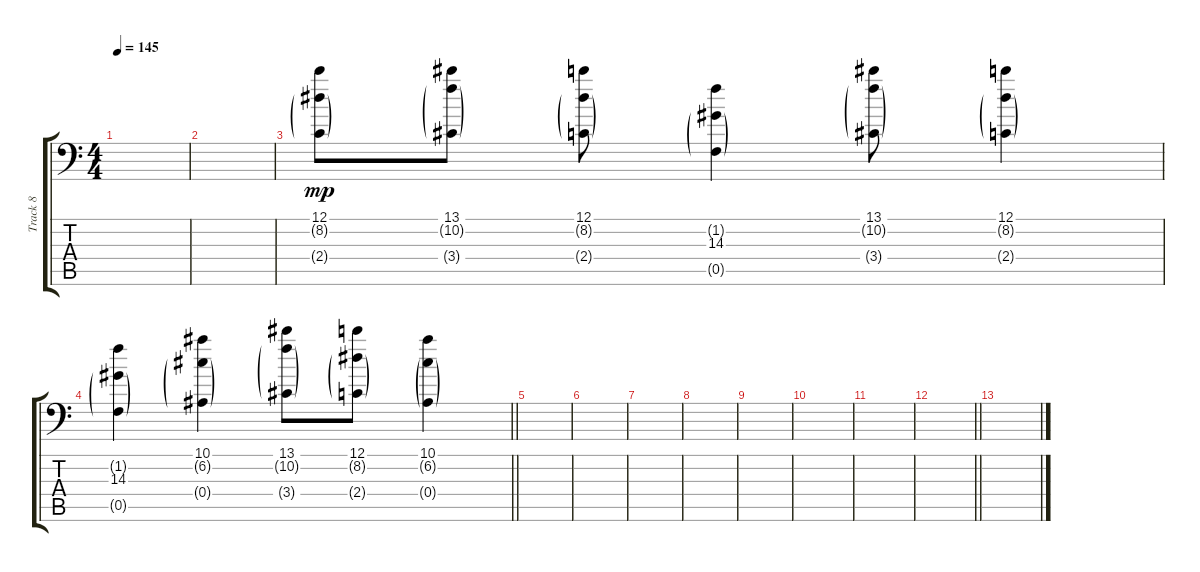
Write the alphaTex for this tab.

\track ("Track 8" "Track 8") {instrument distortionguitar}
\staff {score tabs}
\tuning (C4 G3 Eb3 Bb2 F2 Bb1) {hide}
\ts (4 4)
\tempo 145
\clef f4
\ks c
|
|
(12.1 8.2{g} 2.4{g}).8{dy mp volume 16 instrument brightacousticpiano} (13.1 10.2{g} 3.4{g}).8 (12.1 8.2{g} 2.4{g}).8 (1.2{g} 14.3 0.5{g}).4 (13.1 10.2{g} 3.4{g}).8 (12.1 8.2{g} 2.4{g}).4 |
\barLineRight lightlight
(1.2{g} 14.3 0.5{g}).4 (10.1 6.2{g} 0.4{g}).4 (13.1 10.2{g} 3.4{g}).8 (12.1 8.2{g} 2.4{g}).8 (10.1 6.2{g} 0.4{g}).4 |
\section ("" "")
|
|
|
|
|
|
|
\barLineRight lightlight
|
\section ("" "")
